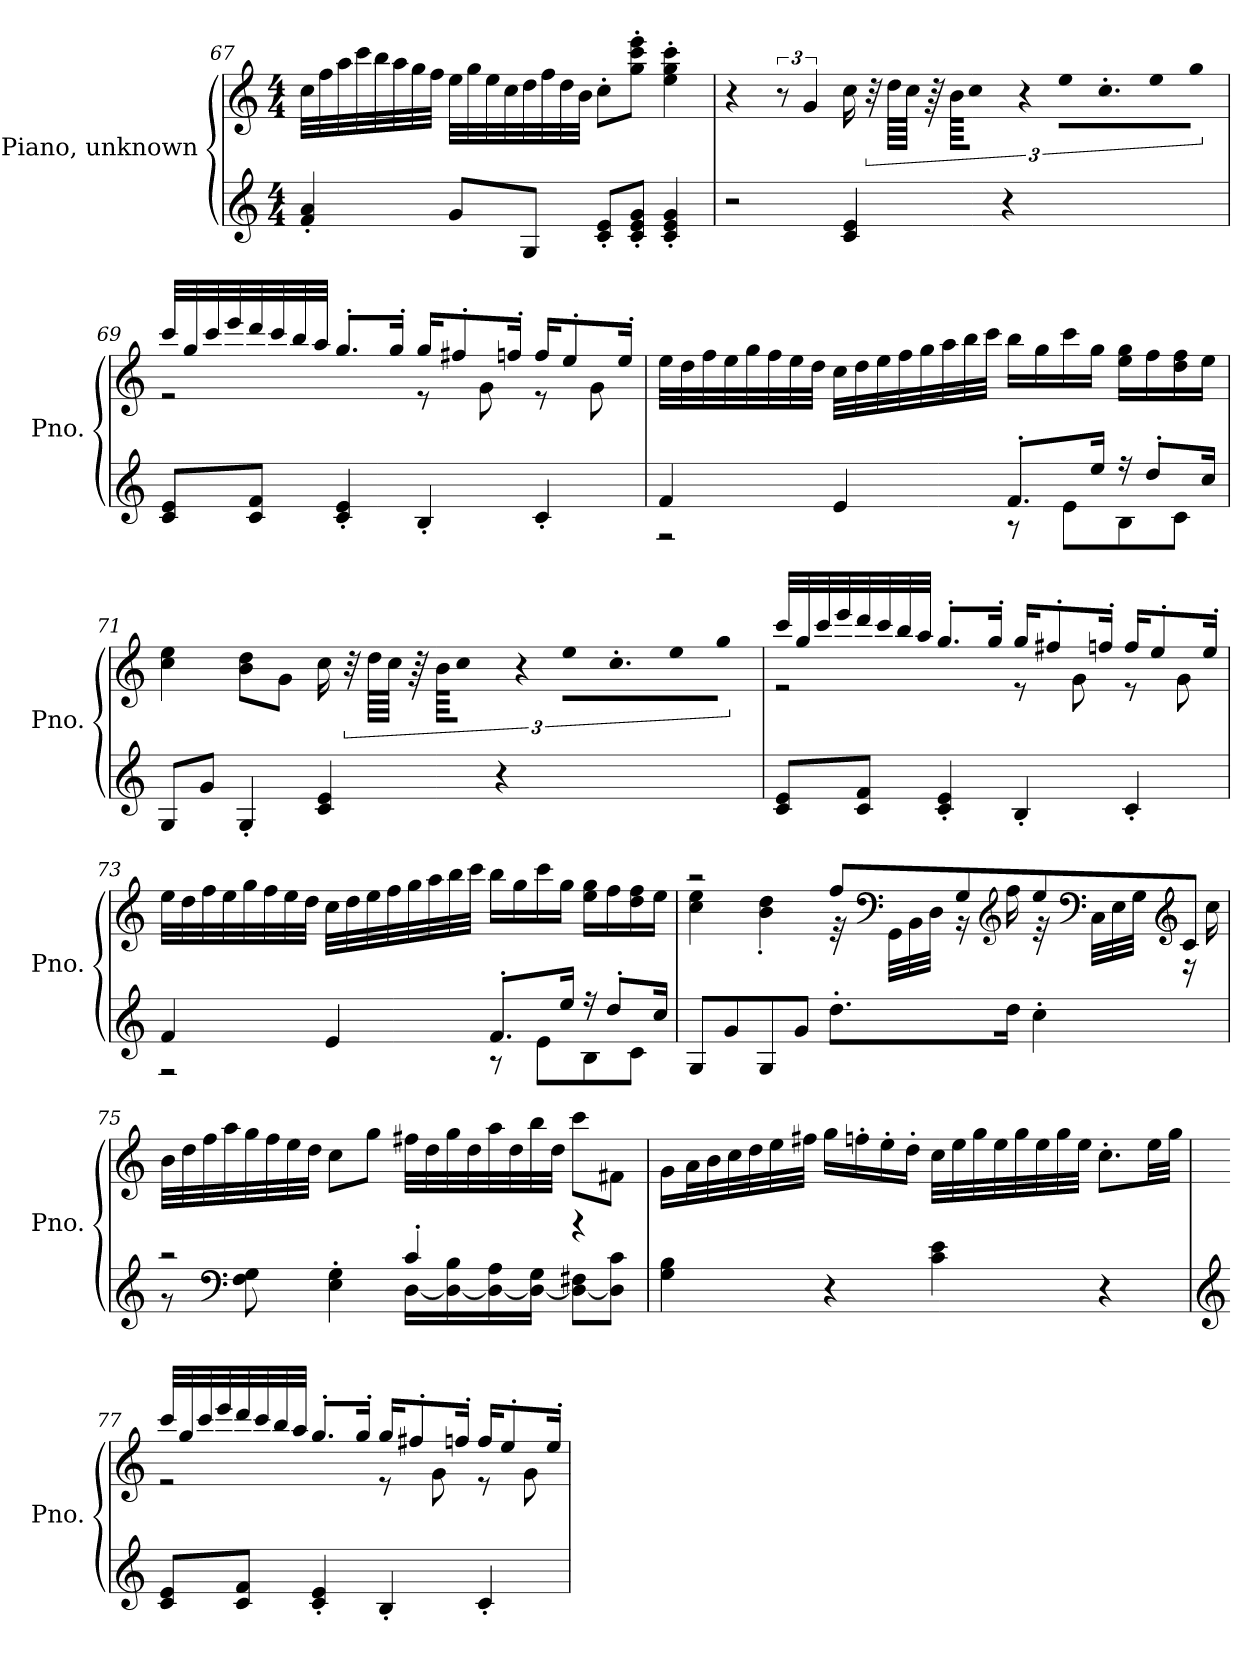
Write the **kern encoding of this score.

**kern	**kern
*part1	*part1
*staff2	*staff1
*I"Piano, unknown	*
*I'Pno.	*
!!LO:LB:g=z
*clefG2	*clefG2
*k[]	*k[]
*M4/4	*M4/4
=67	=67
4f/' 4a/'	32cc\LLL
.	32ff\
.	32aa\
.	32ccc\
.	32bb\
.	32aa\
.	32gg\
.	32ff\JJJ
8g/L	32ee\LLL
.	32gg\
.	32ee\
.	32cc\
8G/J	32dd\
.	32ff\
.	32dd\
.	32b\JJJ
8c/' 8e/'L	8cc'\L
8c/' 8e/' 8g/'J	8gg\' 8ccc\' 8eee\'J
4c/' 4e/' 4g/'	4ee\' 4gg\' 4ccc\'
=68	=68
2r	4r
.	12r
.	6g/
4c/ 4e/	16cc\
.	48r
.	96dd\LLLL
.	96cc\JJJJ
.	96r
.	96b\KKLL
.	16cc\JJ
.	32r
.	32ee\KKL
4r	8.cc'\
.	32ee\LL
.	32gg\JJJ
!!LO:LB:g=z
=69	=69
*	*^
8c/ 8e/L	32ccc/LLL	2r
.	32gg/	.
.	32ccc/	.
.	32eee/	.
8c/ 8f/J	32ddd/	.
.	32ccc/	.
.	32bb/	.
.	32aa/JJJ	.
4c/' 4e/'	8.gg'/L	.
.	16gg'/Jk	.
4B'/	16gg/KL	8r
.	8ff#X'/	.
.	.	8g\
.	16ffn'/Jk	.
4c'/	16ff/KL	8r
.	8ee'/	.
.	.	8g\
.	16ee'/Jk	.
*	*v	*v
=70	=70
*^	*
4f/	2r	32ee\LLL
.	.	32dd\
.	.	32ff\
.	.	32ee\
.	.	32gg\
.	.	32ff\
.	.	32ee\
.	.	32dd\JJJ
4e/	.	32cc\LLL
.	.	32dd\
.	.	32ee\
.	.	32ff\
.	.	32gg\
.	.	32aa\
.	.	32bb\
.	.	32ccc\JJJ
8.f'/L	8r	16bb\LL
.	.	16gg\
.	8e\L	16ccc\
16ee/Jk	.	16gg\JJ
16r	8B\	16ee\ 16gg\LL
8dd'/L	.	16ff\
.	8c\J	16dd\ 16ff\
16cc/Jk	.	16ee\JJ
*v	*v	*
!!LO:LB:g=z
=71	=71
8G/L	4cc\ 4ee\
8g/J	.
4G'/	8b\ 8dd\L
.	8g\J
4c/ 4e/	16cc\
.	48r
.	96dd\LLLL
.	96cc\JJJJ
.	96r
.	96b\KKLL
.	16cc\JJ
.	32r
.	32ee\KKL
4r	8.cc'\
.	32ee\LL
.	32gg\JJJ
=72	=72
*	*^
8c/ 8e/L	32ccc/LLL	2r
.	32gg/	.
.	32ccc/	.
.	32eee/	.
8c/ 8f/J	32ddd/	.
.	32ccc/	.
.	32bb/	.
.	32aa/JJJ	.
4c/' 4e/'	8.gg'/L	.
.	16gg'/Jk	.
4B'/	16gg/KL	8r
.	8ff#X'/	.
.	.	8g\
.	16ffn'/Jk	.
4c'/	16ff/KL	8r
.	8ee'/	.
.	.	8g\
.	16ee'/Jk	.
*	*v	*v
!!LO:LB:g=z
=73	=73
*^	*
4f/	2r	32ee\LLL
.	.	32dd\
.	.	32ff\
.	.	32ee\
.	.	32gg\
.	.	32ff\
.	.	32ee\
.	.	32dd\JJJ
4e/	.	32cc\LLL
.	.	32dd\
.	.	32ee\
.	.	32ff\
.	.	32gg\
.	.	32aa\
.	.	32bb\
.	.	32ccc\JJJ
8.f'/L	8r	16bb\LL
.	.	16gg\
.	8e\L	16ccc\
16ee/Jk	.	16gg\JJ
16r	8B\	16ee\ 16gg\LL
8dd'/L	.	16ff\
.	8c\J	16dd\ 16ff\
16cc/Jk	.	16ee\JJ
*v	*v	*
=74	=74
*	*^
8G/L	2r	4cc\ 4ee\
8g/	.	.
8G/	.	4b\' 4dd\'
8g/J	.	.
8.dd'\L	8ff/L	32r
*	*clefF4	*
.	.	32GG\LLL
.	.	32BB\
.	.	32D\JJJ
.	8G/	16r
*	*clefG2	*
16dd\Jk	.	16ff\
4cc'\	8ee/	32r
*	*clefF4	*
.	.	32C\LLL
.	.	32E\
.	.	32G\JJJ
*	*clefG2	*
.	8c/J	16r
.	.	16cc\
*	*v	*v
!!LO:PB:g=z
=75	=75
*^	*
2r	8r	32b\LLL
.	.	32dd\
.	.	32ff\
.	.	32aa\
*clefF4	*	*
.	8F\ 8G\	32gg\
.	.	32ff\
.	.	32ee\
.	.	32dd\JJJ
.	4E\' 4G\'	8cc\L
.	.	8gg\J
4c'/	[16D\LL	32ff#X\LLL
.	.	32dd\
.	16D\_ 16B\	32gg\
.	.	32dd\
.	16D\_ 16A\	32aa\
.	.	32dd\
.	16D\_ 16G\JJ	32bb\
.	.	32dd\JJJ
4r	8D\_ 8F#X\L	8ccc\L
.	8D\] 8c\J	8f#X\J
*v	*v	*
=76	=76
4G\ 4B\	16g\LL
.	32a\L
.	32b\
.	32cc\
.	32dd\
.	32ee\
.	32ff#X\JJJ
4r	16gg\LL
.	16ffn'\
.	16ee'\
.	16dd'\JJ
4c\ 4e\	32cc\LLL
.	32ee\
.	32gg\
.	32ee\
.	32gg\
.	32ee\
.	32gg\
.	32ee\JJJ
4r	8.cc'\L
.	32ee\LL
.	32gg\JJJ
!!LO:LB:g=z
=77	=77
*clefG2	*
*	*^
8c/ 8e/L	32ccc/LLL	2r
.	32gg/	.
.	32ccc/	.
.	32eee/	.
8c/ 8f/J	32ddd/	.
.	32ccc/	.
.	32bb/	.
.	32aa/JJJ	.
4c/' 4e/'	8.gg'/L	.
.	16gg'/Jk	.
4B'/	16gg/KL	8r
.	8ff#X'/	.
.	.	8g\
.	16ffn'/Jk	.
4c'/	16ff/KL	8r
.	8ee'/	.
.	.	8g\
.	16ee'/Jk	.
*	*v	*v
=	=
*-	*-
